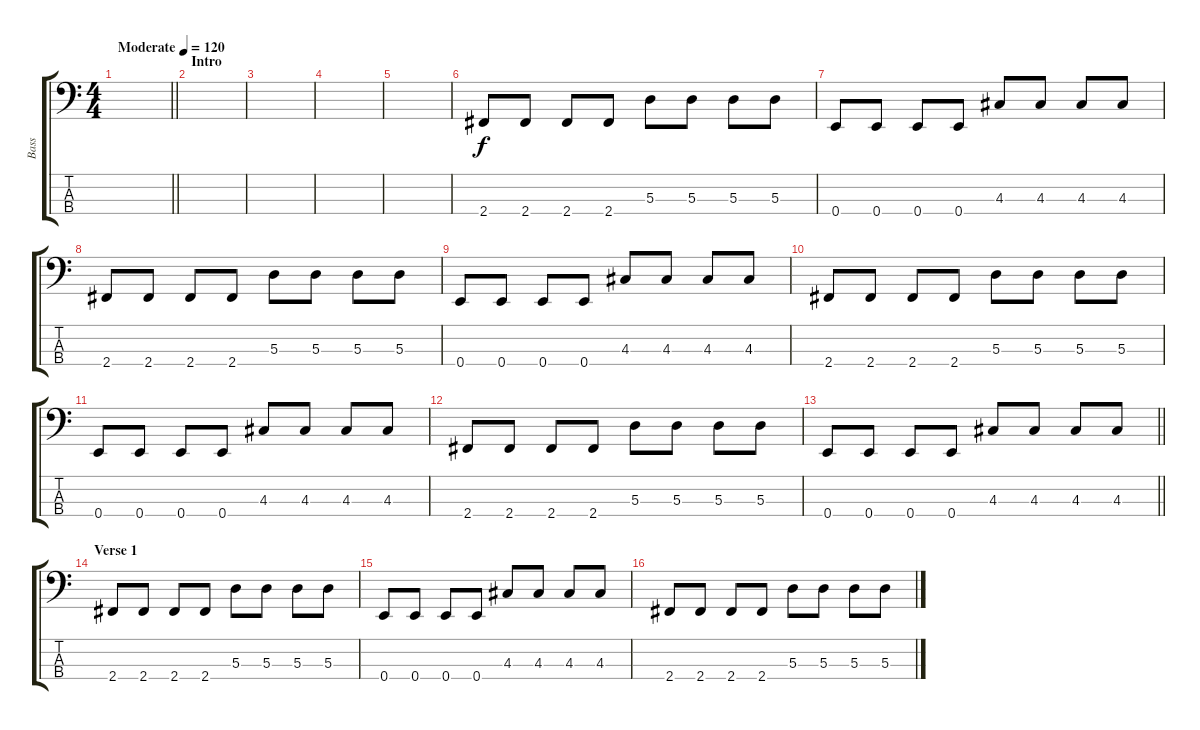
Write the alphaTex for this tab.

\track ("Bass" "Bass") {instrument electricbassfinger}
\staff {score tabs}
\tuning (G2 D2 A1 E1) {hide}
\ts (4 4)
\tempo (120 "Moderate")
\clef f4
\barLineRight lightlight
\ks c
|
\section ("" "Intro")
|
|
|
|
2.4.8 2.4.8 2.4.8 2.4.8 5.3.8 5.3.8 5.3.8 5.3.8 |
0.4.8 0.4.8 0.4.8 0.4.8 4.3.8 4.3.8 4.3.8 4.3.8 |
2.4.8 2.4.8 2.4.8 2.4.8 5.3.8 5.3.8 5.3.8 5.3.8 |
0.4.8 0.4.8 0.4.8 0.4.8 4.3.8 4.3.8 4.3.8 4.3.8 |
2.4.8 2.4.8 2.4.8 2.4.8 5.3.8 5.3.8 5.3.8 5.3.8 |
0.4.8 0.4.8 0.4.8 0.4.8 4.3.8 4.3.8 4.3.8 4.3.8 |
2.4.8 2.4.8 2.4.8 2.4.8 5.3.8 5.3.8 5.3.8 5.3.8 |
\barLineRight lightlight
0.4.8 0.4.8 0.4.8 0.4.8 4.3.8 4.3.8 4.3.8 4.3.8 |
\section ("" "Verse 1")
2.4.8{volume 10 instrument electricbassfinger} 2.4.8 2.4.8 2.4.8 5.3.8 5.3.8 5.3.8 5.3.8 |
0.4.8 0.4.8 0.4.8 0.4.8 4.3.8 4.3.8 4.3.8 4.3.8 |
2.4.8{volume 7} 2.4.8 2.4.8 2.4.8 5.3.8 5.3.8 5.3.8 5.3.8
